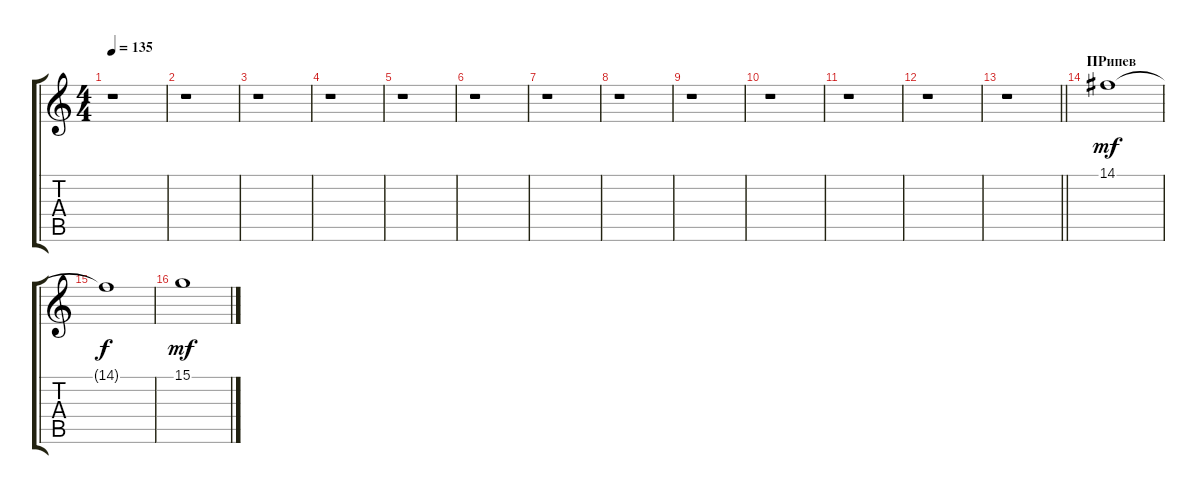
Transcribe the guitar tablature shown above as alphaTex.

\track "" {instrument stringensemble1}
\staff {score tabs}
\tuning (E4 B3 G3 D3 A2 E2) {hide}
\ts (4 4)
\tempo 135
\clef g2
\ks c
r.1{dy f} |
r.1 |
r.1 |
r.1 |
r.1 |
r.1 |
r.1 |
r.1 |
r.1 |
r.1 |
r.1 |
r.1 |
\barLineRight lightlight
r.1 |
\section ("" "ПРипев")
14.1.1{dy mf} |
14.1{t}.1{dy f} |
15.1.1{dy mf}
